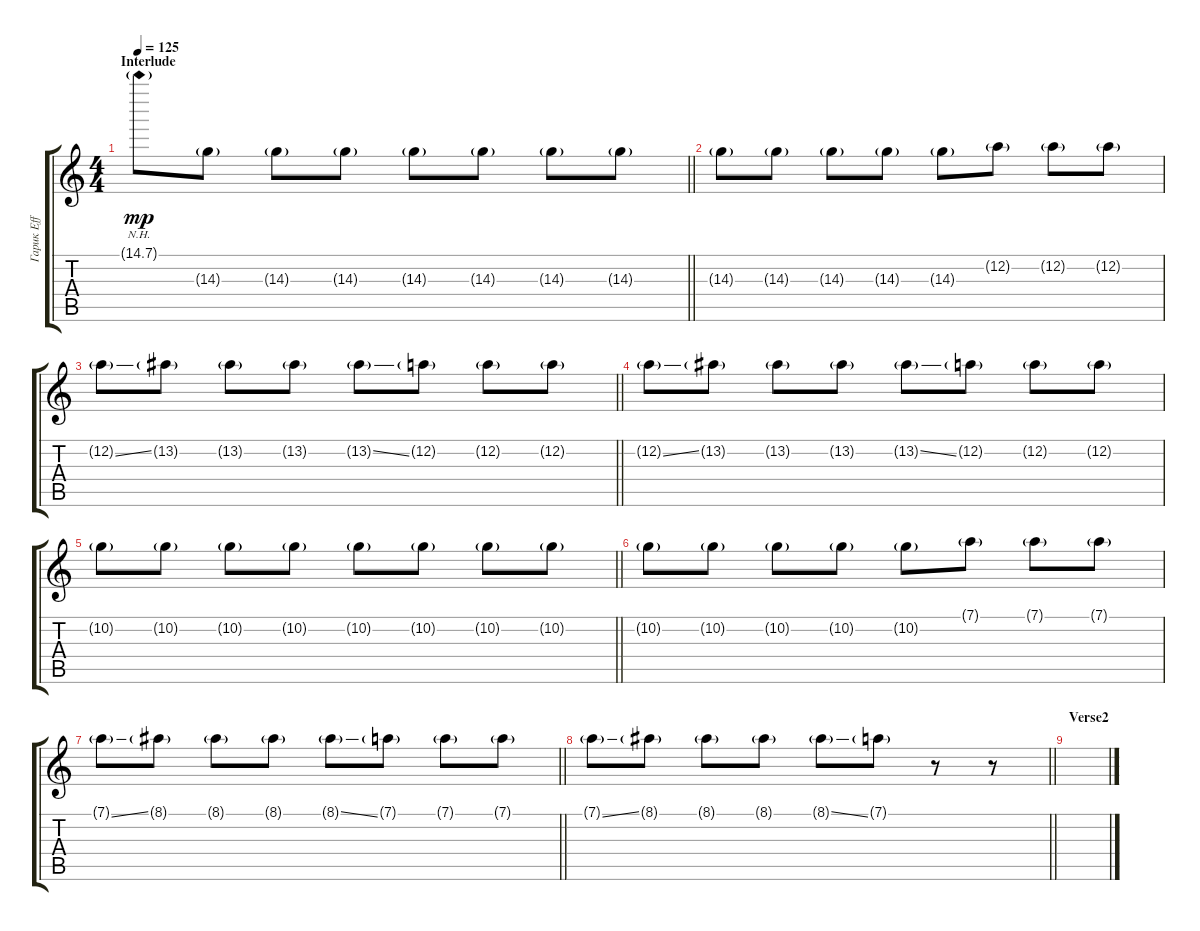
\track ("Гарик Eff" "Гарик Eff") {instrument overdrivenguitar}
\staff {score tabs}
\tuning (D4 A3 F3 C3 G2 C2) {hide}
\ts (4 4)
\section ("" "Interlude")
\tempo 125
\clef g2
\barLineRight lightlight
\ks c
15.1{nh g}.8{dy mp volume 14 instrument overdrivenguitar} 14.3{g}.8 14.3{g}.8 14.3{g}.8 14.3{g}.8 14.3{g}.8 14.3{g}.8 14.3{g}.8 |
14.3{g}.8 14.3{g}.8 14.3{g}.8 14.3{g}.8 14.3{g}.8 12.2{g}.8 12.2{g}.8 12.2{g}.8 |
\barLineRight lightlight
12.2{ss g}.8 13.2{g}.8 13.2{g}.8 13.2{g}.8 13.2{ss g}.8 12.2{g}.8 12.2{g}.8 12.2{g}.8 |
12.2{ss g}.8 13.2{g}.8 13.2{g}.8 13.2{g}.8 13.2{ss g}.8 12.2{g}.8 12.2{g}.8 12.2{g}.8 |
\barLineRight lightlight
10.2{g}.8 10.2{g}.8 10.2{g}.8 10.2{g}.8 10.2{g}.8 10.2{g}.8 10.2{g}.8 10.2{g}.8 |
10.2{g}.8 10.2{g}.8 10.2{g}.8 10.2{g}.8 10.2{g}.8 7.1{g}.8 7.1{g}.8 7.1{g}.8 |
\barLineRight lightlight
7.1{ss g}.8 8.1{g}.8 8.1{g}.8 8.1{g}.8 8.1{ss g}.8 7.1{g}.8 7.1{g}.8 7.1{g}.8 |
\barLineRight lightlight
7.1{ss g}.8 8.1{g}.8 8.1{g}.8 8.1{g}.8 8.1{ss g}.8 7.1{g}.8 r.8 r.8 |
\section ("" "Verse2")
